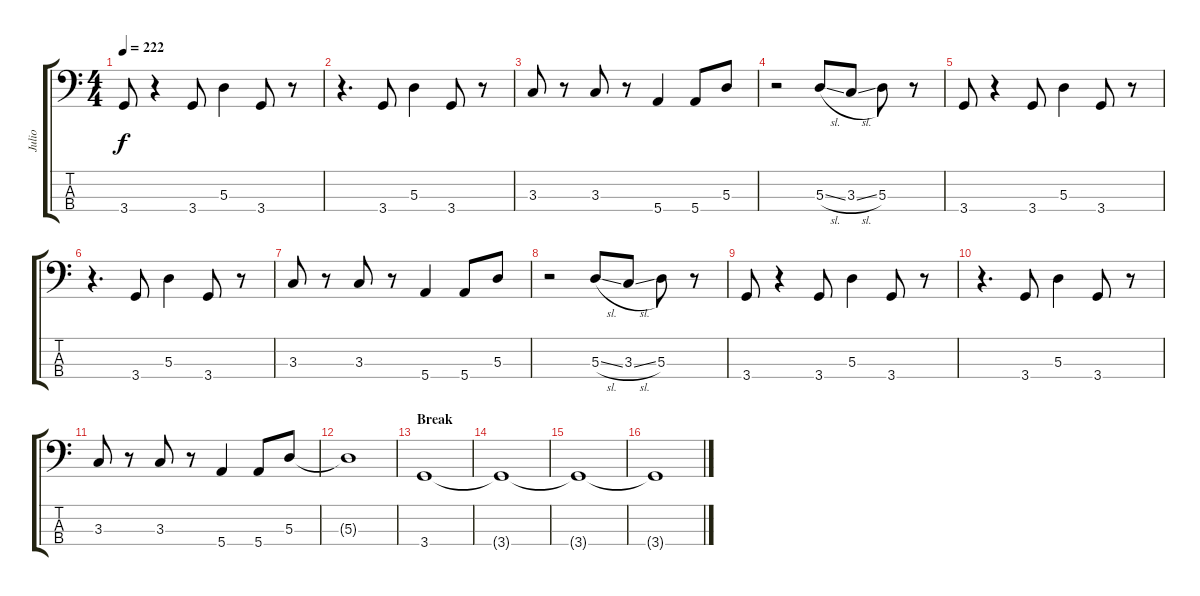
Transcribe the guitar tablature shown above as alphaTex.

\track ("Julio" "Julio") {instrument electricbassfinger}
\staff {score tabs}
\tuning (G2 D2 A1 E1) {hide}
\ts (4 4)
\tempo 222
\clef f4
\ks c
3.4.8{dy f} r.4 3.4.8 5.3.4 3.4.8 r.8 |
r.4{d} 3.4.8 5.3.4 3.4.8 r.8 |
3.3.8 r.8 3.3.8 r.8 5.4.4 5.4.8 5.3.8 |
r.2 5.3{sl}.8 3.3{sl}.8 5.3.8 r.8 |
3.4.8 r.4 3.4.8 5.3.4 3.4.8 r.8 |
r.4{d} 3.4.8 5.3.4 3.4.8 r.8 |
3.3.8 r.8 3.3.8 r.8 5.4.4 5.4.8 5.3.8 |
r.2 5.3{sl}.8 3.3{sl}.8 5.3.8 r.8 |
3.4.8 r.4 3.4.8 5.3.4 3.4.8 r.8 |
r.4{d} 3.4.8 5.3.4 3.4.8 r.8 |
3.3.8 r.8 3.3.8 r.8 5.4.4 5.4.8 5.3.8 |
5.3{t}.1 |
\section ("" "Break")
3.4.1 |
3.4{t}.1 |
3.4{t}.1 |
3.4{t}.1
